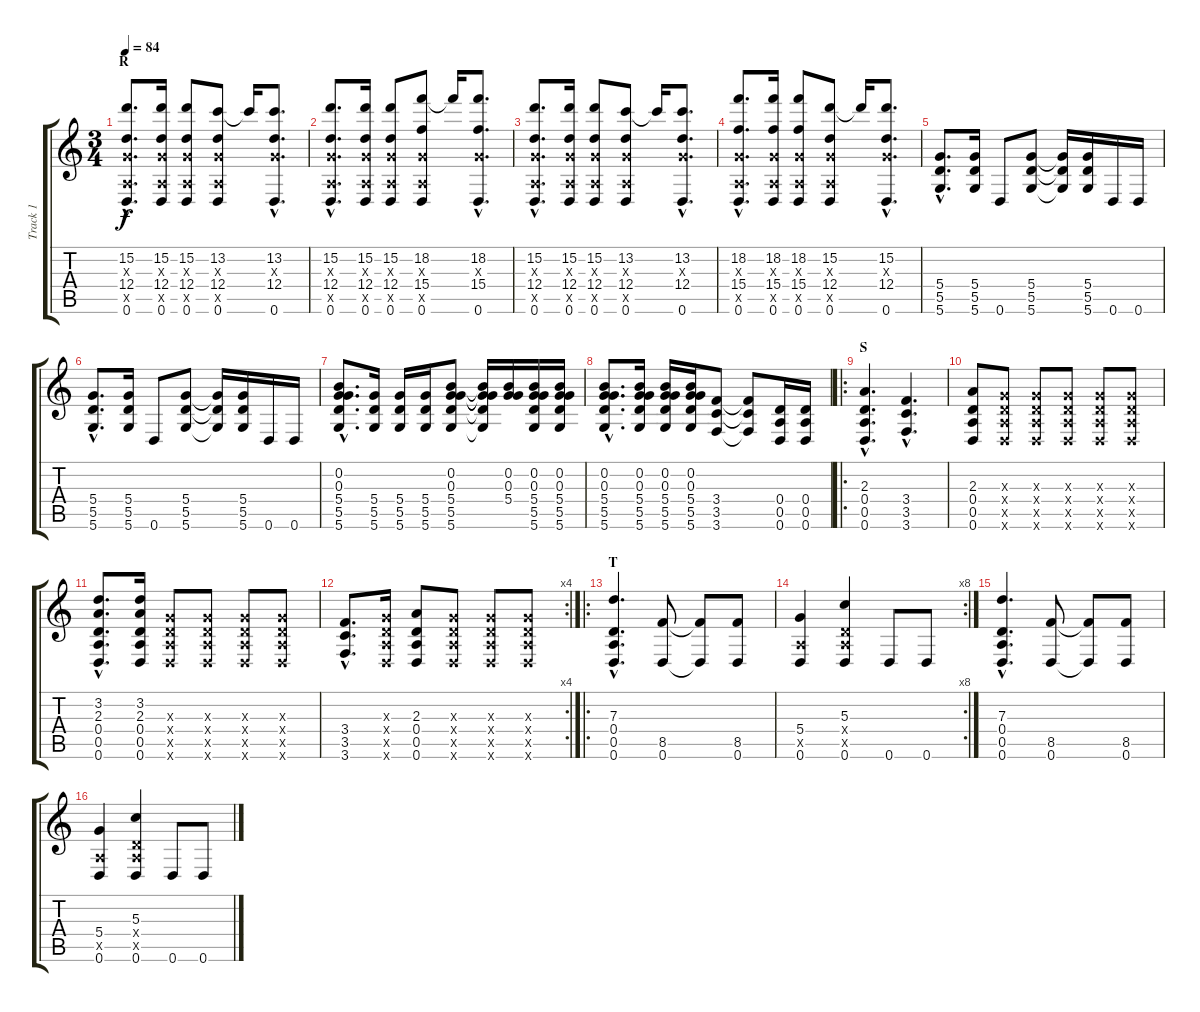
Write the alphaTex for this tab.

\track ("Track 1" "Track 1") {instrument electricguitarclean}
\staff {score tabs}
\tuning (E4 B3 G3 D3 A2 D2) {hide}
\ts (3 4)
\section ("" "R")
\tempo 84
\clef g2
\ks c
(15.2{hac} 0.3{hac x} 12.4{hac} 0.5{hac x} 0.6{hac}).8{d dy f} (15.2 0.3{x} 12.4 0.5{x} 0.6).16 (15.2 0.3{x} 12.4 0.5{x} 0.6).8 (13.2 0.3{x} 12.4 0.5{x} 0.6).8 13.2{t}.16 (13.2{hac} 0.3{hac x} 12.4{hac} 0.6{hac}).8{d} |
(15.2{hac} 0.3{hac x} 12.4{hac} 0.5{hac x} 0.6{hac}).8{d} (15.2 0.3{x} 12.4 0.5{x} 0.6).16 (15.2 0.3{x} 12.4 0.5{x} 0.6).8 (18.2 0.3{x} 15.4 0.5{x} 0.6).8 18.2{t}.16 (18.2{hac} 0.3{hac x} 15.4{hac} 0.6{hac}).8{d} |
(15.2{hac} 0.3{hac x} 12.4{hac} 0.5{hac x} 0.6{hac}).8{d} (15.2 0.3{x} 12.4 0.5{x} 0.6).16 (15.2 0.3{x} 12.4 0.5{x} 0.6).8 (13.2 0.3{x} 12.4 0.5{x} 0.6).8 13.2{t}.16 (13.2{hac} 0.3{hac x} 12.4{hac} 0.6{hac}).8{d} |
(18.2{hac} 0.3{hac x} 15.4{hac} 0.5{hac x} 0.6{hac}).8{d} (18.2 0.3{x} 15.4 0.5{x} 0.6).16 (18.2 0.3{x} 15.4 0.5{x} 0.6).8 (15.2 0.3{x} 12.4 0.5{x} 0.6).8 15.2{t}.16 (15.2{hac} 0.3{hac x} 12.4{hac} 0.6{hac}).8{d} |
(5.4{hac} 5.5{hac} 5.6{hac}).8{d} (5.4 5.5 5.6).16 0.6.8 (5.4 5.5 5.6).8 (5.4{t} 5.5{t} 5.6{t}).16 (5.4 5.5 5.6).16 0.6.16 0.6.16 |
(5.4{hac} 5.5{hac} 5.6{hac}).8{d} (5.4 5.5 5.6).16 0.6.8 (5.4 5.5 5.6).8 (5.4{t} 5.5{t} 5.6{t}).16 (5.4 5.5 5.6).16 0.6.16 0.6.16 |
(0.2{hac} 0.3{hac} 5.4{hac} 5.5{hac} 5.6{hac}).8{d} (5.4 5.5 5.6).16 (5.4 5.5 5.6).16 (5.4 5.5 5.6).16 (0.2 0.3 5.4 5.5 5.6).8 (0.2{t} 0.3{t} 5.4{t} 5.5{t} 5.6{t}).16 (0.2 0.3 5.4).16 (0.2 0.3 5.4 5.5 5.6).16 (0.2 0.3 5.4 5.5 5.6).16 |
(0.2{hac} 0.3{hac} 5.4{hac} 5.5{hac} 5.6{hac}).8{d} (0.2 0.3 5.4 5.5 5.6).16 (0.2 0.3 5.4 5.5 5.6).16 (0.2 0.3 5.4 5.5 5.6).16 (3.4 3.5 3.6).8 (3.4{t} 3.5{t} 3.6{t}).8 (0.4 0.5 0.6).16 (0.4 0.5 0.6).16 |
\ro
\section ("" "S")
(2.3{hac} 0.4{hac} 0.5{hac} 0.6{hac}).4{d} (3.4{hac} 3.5{hac} 3.6{hac}).4{d} |
(2.3 0.4 0.5 0.6).8 (0.3{x} 0.4{x} 0.5{x} 0.6{x}).8 (0.3{x} 0.4{x} 0.5{x} 0.6{x}).8 (0.3{x} 0.4{x} 0.5{x} 0.6{x}).8 (0.3{x} 0.4{x} 0.5{x} 0.6{x}).8 (0.3{x} 0.4{x} 0.5{x} 0.6{x}).8 |
(3.2{hac} 2.3{hac} 0.4{hac} 0.5{hac} 0.6{hac}).8{d} (3.2 2.3 0.4 0.5 0.6).16 (0.3{x} 0.4{x} 0.5{x} 0.6{x}).8 (0.3{x} 0.4{x} 0.5{x} 0.6{x}).8 (0.3{x} 0.4{x} 0.5{x} 0.6{x}).8 (0.3{x} 0.4{x} 0.5{x} 0.6{x}).8 |
\rc 4
(3.4{hac} 3.5{hac} 3.6{hac}).8{d} (0.3{x} 0.4{x} 0.5{x} 0.6{x}).16 (2.3 0.4 0.5 0.6).8 (0.3{x} 0.4{x} 0.5{x} 0.6{x}).8 (0.3{x} 0.4{x} 0.5{x} 0.6{x}).8 (0.3{x} 0.4{x} 0.5{x} 0.6{x}).8 |
\ro
\section ("" "T")
(7.3{hac} 0.4{hac} 0.5{hac} 0.6{hac}).4{d} (8.5 0.6).8 (8.5{t} 0.6{t}).8 (8.5 0.6).8 |
\rc 8
(5.4 0.5{x} 0.6).4 (5.3 0.4{x} 0.5{x} 0.6).4 0.6.8 0.6.8 |
(7.3{hac} 0.4{hac} 0.5{hac} 0.6{hac}).4{d} (8.5 0.6).8 (8.5{t} 0.6{t}).8 (8.5 0.6).8 |
(5.4 0.5{x} 0.6).4 (5.3 0.4{x} 0.5{x} 0.6).4 0.6.8 0.6.8
